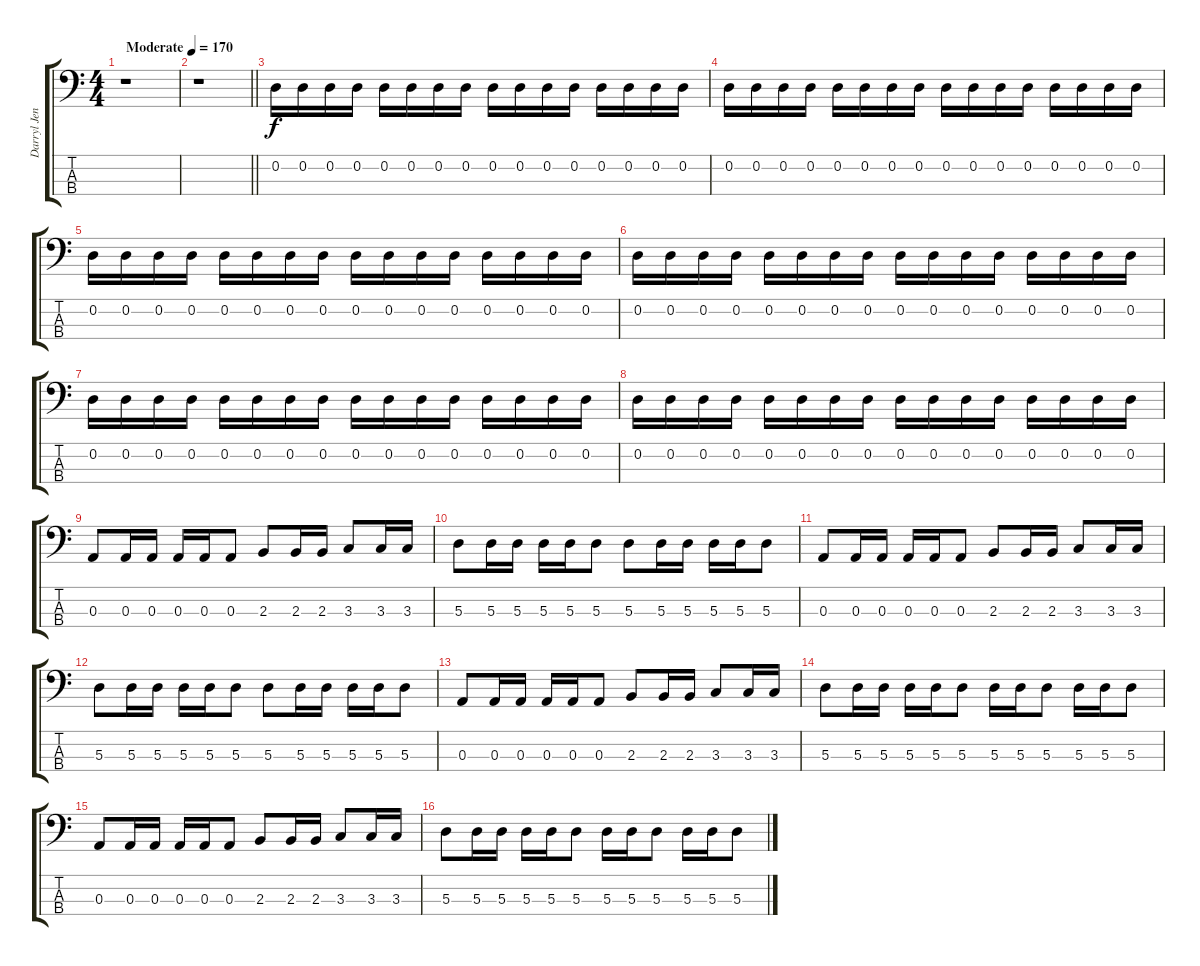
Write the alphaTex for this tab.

\track ("Darryl Jenifer" "Darryl Jen") {instrument electricbassfinger}
\staff {score tabs}
\tuning (G2 D2 A1 E1) {hide}
\ts (4 4)
\tempo (170 "Moderate")
\clef f4
\ks c
r.1{dy f instrument electricbassfinger} |
\barLineRight lightlight
r.1 |
0.2.16 0.2.16 0.2.16 0.2.16 0.2.16 0.2.16 0.2.16 0.2.16 0.2.16 0.2.16 0.2.16 0.2.16 0.2.16 0.2.16 0.2.16 0.2.16 |
0.2.16 0.2.16 0.2.16 0.2.16 0.2.16 0.2.16 0.2.16 0.2.16 0.2.16 0.2.16 0.2.16 0.2.16 0.2.16 0.2.16 0.2.16 0.2.16 |
0.2.16 0.2.16 0.2.16 0.2.16 0.2.16 0.2.16 0.2.16 0.2.16 0.2.16 0.2.16 0.2.16 0.2.16 0.2.16 0.2.16 0.2.16 0.2.16 |
0.2.16 0.2.16 0.2.16 0.2.16 0.2.16 0.2.16 0.2.16 0.2.16 0.2.16 0.2.16 0.2.16 0.2.16 0.2.16 0.2.16 0.2.16 0.2.16 |
0.2.16 0.2.16 0.2.16 0.2.16 0.2.16 0.2.16 0.2.16 0.2.16 0.2.16 0.2.16 0.2.16 0.2.16 0.2.16 0.2.16 0.2.16 0.2.16 |
0.2.16 0.2.16 0.2.16 0.2.16 0.2.16 0.2.16 0.2.16 0.2.16 0.2.16 0.2.16 0.2.16 0.2.16 0.2.16 0.2.16 0.2.16 0.2.16 |
0.3.8 0.3.16 0.3.16 0.3.16 0.3.16 0.3.8 2.3.8 2.3.16 2.3.16 3.3.8 3.3.16 3.3.16 |
5.3.8 5.3.16 5.3.16 5.3.16 5.3.16 5.3.8 5.3.8 5.3.16 5.3.16 5.3.16 5.3.16 5.3.8 |
0.3.8 0.3.16 0.3.16 0.3.16 0.3.16 0.3.8 2.3.8 2.3.16 2.3.16 3.3.8 3.3.16 3.3.16 |
5.3.8 5.3.16 5.3.16 5.3.16 5.3.16 5.3.8 5.3.8 5.3.16 5.3.16 5.3.16 5.3.16 5.3.8 |
0.3.8 0.3.16 0.3.16 0.3.16 0.3.16 0.3.8 2.3.8 2.3.16 2.3.16 3.3.8 3.3.16 3.3.16 |
5.3.8 5.3.16 5.3.16 5.3.16 5.3.16 5.3.8 5.3.16 5.3.16 5.3.8 5.3.16 5.3.16 5.3.8 |
0.3.8 0.3.16 0.3.16 0.3.16 0.3.16 0.3.8 2.3.8 2.3.16 2.3.16 3.3.8 3.3.16 3.3.16 |
5.3.8 5.3.16 5.3.16 5.3.16 5.3.16 5.3.8 5.3.16 5.3.16 5.3.8 5.3.16 5.3.16 5.3.8
